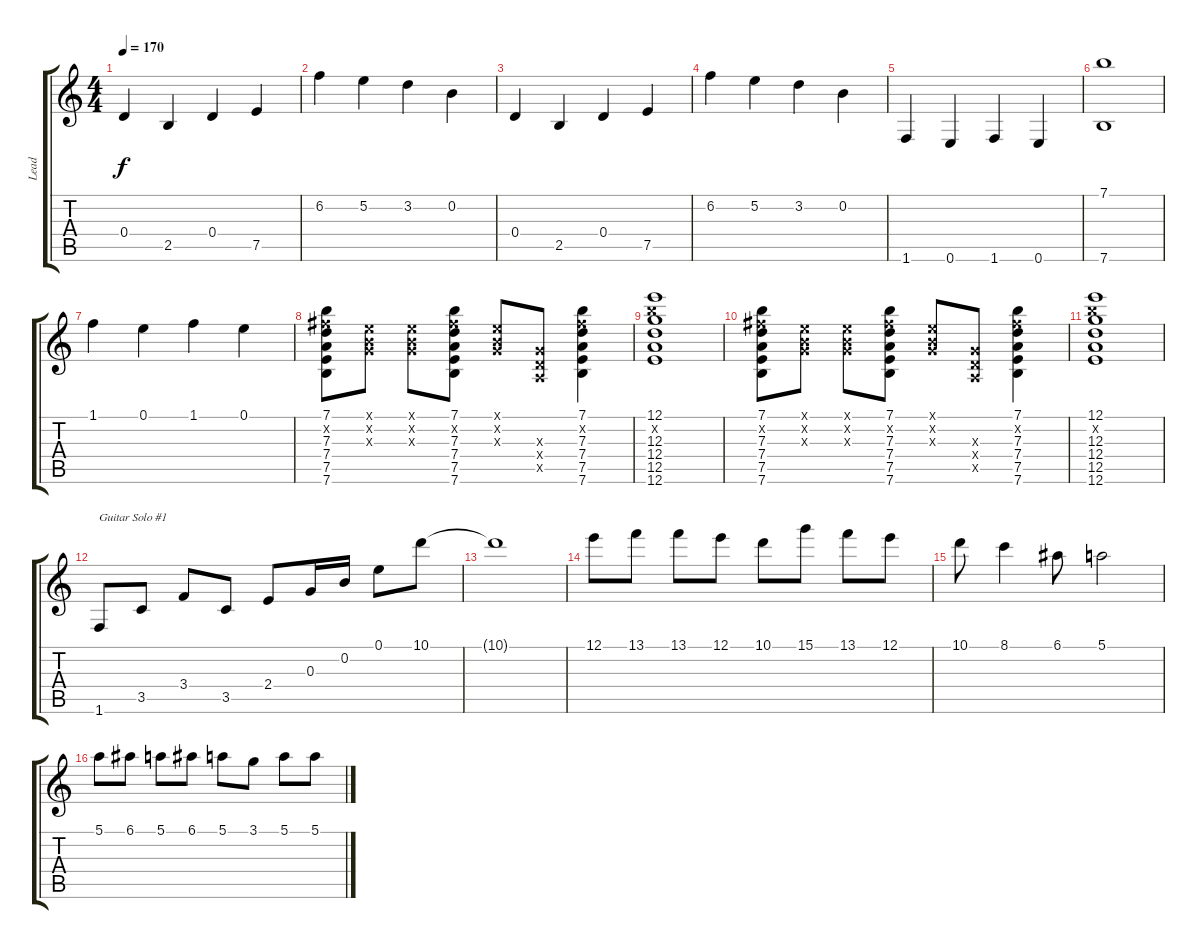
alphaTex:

\track ("Lead" "Lead") {instrument overdrivenguitar}
\staff {score tabs}
\tuning (E4 B3 G3 D3 A2 E2) {hide}
\ts (4 4)
\tempo 170
\clef g2
\ks c
0.4.4{dy f} 2.5.4 0.4.4 7.5.4 |
6.2.4 5.2.4 3.2.4 0.2.4 |
0.4.4 2.5.4 0.4.4 7.5.4 |
6.2.4 5.2.4 3.2.4 0.2.4 |
1.6.4 0.6.4 1.6.4 0.6.4 |
(7.1 7.6).1 |
1.1.4 0.1.4 1.1.4 0.1.4 |
(7.1 7.2{x} 7.3 7.4 7.5 7.6).8 (0.1{x} 0.2{x} 0.3{x}).8 (0.1{x} 0.2{x} 0.3{x}).8 (7.1 7.2{x} 7.3 7.4 7.5 7.6).8 (0.1{x} 0.2{x} 0.3{x}).8 (0.3{x} 0.4{x} 0.5{x}).8 (7.1 7.2{x} 7.3 7.4 7.5 7.6).4 |
(12.1 12.2{x} 12.3 12.4 12.5 12.6).1 |
(7.1 7.2{x} 7.3 7.4 7.5 7.6).8 (0.1{x} 0.2{x} 0.3{x}).8 (0.1{x} 0.2{x} 0.3{x}).8 (7.1 7.2{x} 7.3 7.4 7.5 7.6).8 (0.1{x} 0.2{x} 0.3{x}).8 (0.3{x} 0.4{x} 0.5{x}).8 (7.1 7.2{x} 7.3 7.4 7.5 7.6).4 |
(12.1 12.2{x} 12.3 12.4 12.5 12.6).1 |
1.6.8{txt "Guitar Solo #1"} 3.5.8 3.4.8 3.5.8 2.4.8 0.3.16 0.2.16 0.1.8 10.1.8 |
10.1{t}.1 |
12.1.8 13.1.8 13.1.8 12.1.8 10.1.8 15.1.8 13.1.8 12.1.8 |
10.1.8 8.1.4 6.1.8 5.1.2 |
5.1.8 6.1.8 5.1.8 6.1.8 5.1.8 3.1.8 5.1.8 5.1.8
